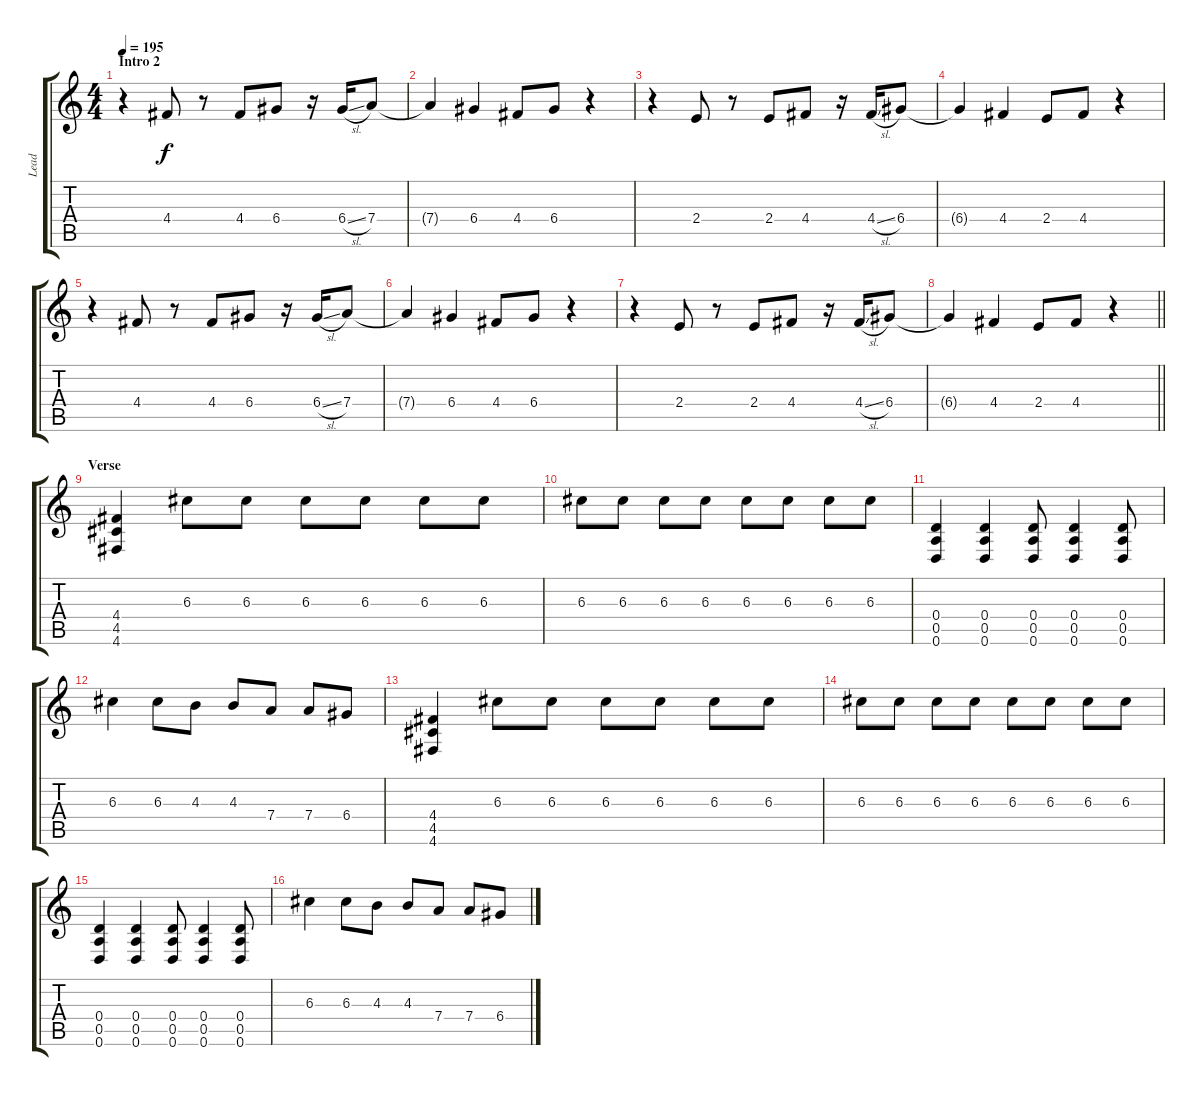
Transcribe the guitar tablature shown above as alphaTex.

\track ("Lead" "Lead") {instrument overdrivenguitar}
\staff {score tabs}
\tuning (E4 B3 G3 D3 A2 D2) {hide}
\ts (4 4)
\section ("" "Intro 2")
\tempo 195
\clef g2
\ks c
r.4{dy f} 4.4.8 r.8 4.4.8 6.4.8 r.16 6.4{sl}.16 7.4.8 |
7.4{t}.4 6.4.4 4.4.8 6.4.8 r.4 |
r.4 2.4.8 r.8 2.4.8 4.4.8 r.16 4.4{sl}.16 6.4.8 |
6.4{t}.4 4.4.4 2.4.8 4.4.8 r.4 |
r.4 4.4.8 r.8 4.4.8 6.4.8 r.16 6.4{sl}.16 7.4.8 |
7.4{t}.4 6.4.4 4.4.8 6.4.8 r.4 |
r.4 2.4.8 r.8 2.4.8 4.4.8 r.16 4.4{sl}.16 6.4.8 |
\barLineRight lightlight
6.4{t}.4 4.4.4 2.4.8 4.4.8 r.4 |
\section ("" "Verse")
(4.4 4.5 4.6).4 6.3.8 6.3.8 6.3.8 6.3.8 6.3.8 6.3.8 |
6.3.8 6.3.8 6.3.8 6.3.8 6.3.8 6.3.8 6.3.8 6.3.8 |
(0.4 0.5 0.6).4 (0.4 0.5 0.6).4 (0.4 0.5 0.6).8 (0.4 0.5 0.6).4 (0.4 0.5 0.6).8 |
6.3.4 6.3.8 4.3.8 4.3.8 7.4.8 7.4.8 6.4.8 |
(4.4 4.5 4.6).4 6.3.8 6.3.8 6.3.8 6.3.8 6.3.8 6.3.8 |
6.3.8 6.3.8 6.3.8 6.3.8 6.3.8 6.3.8 6.3.8 6.3.8 |
(0.4 0.5 0.6).4 (0.4 0.5 0.6).4 (0.4 0.5 0.6).8 (0.4 0.5 0.6).4 (0.4 0.5 0.6).8 |
6.3.4 6.3.8 4.3.8 4.3.8 7.4.8 7.4.8 6.4.8
